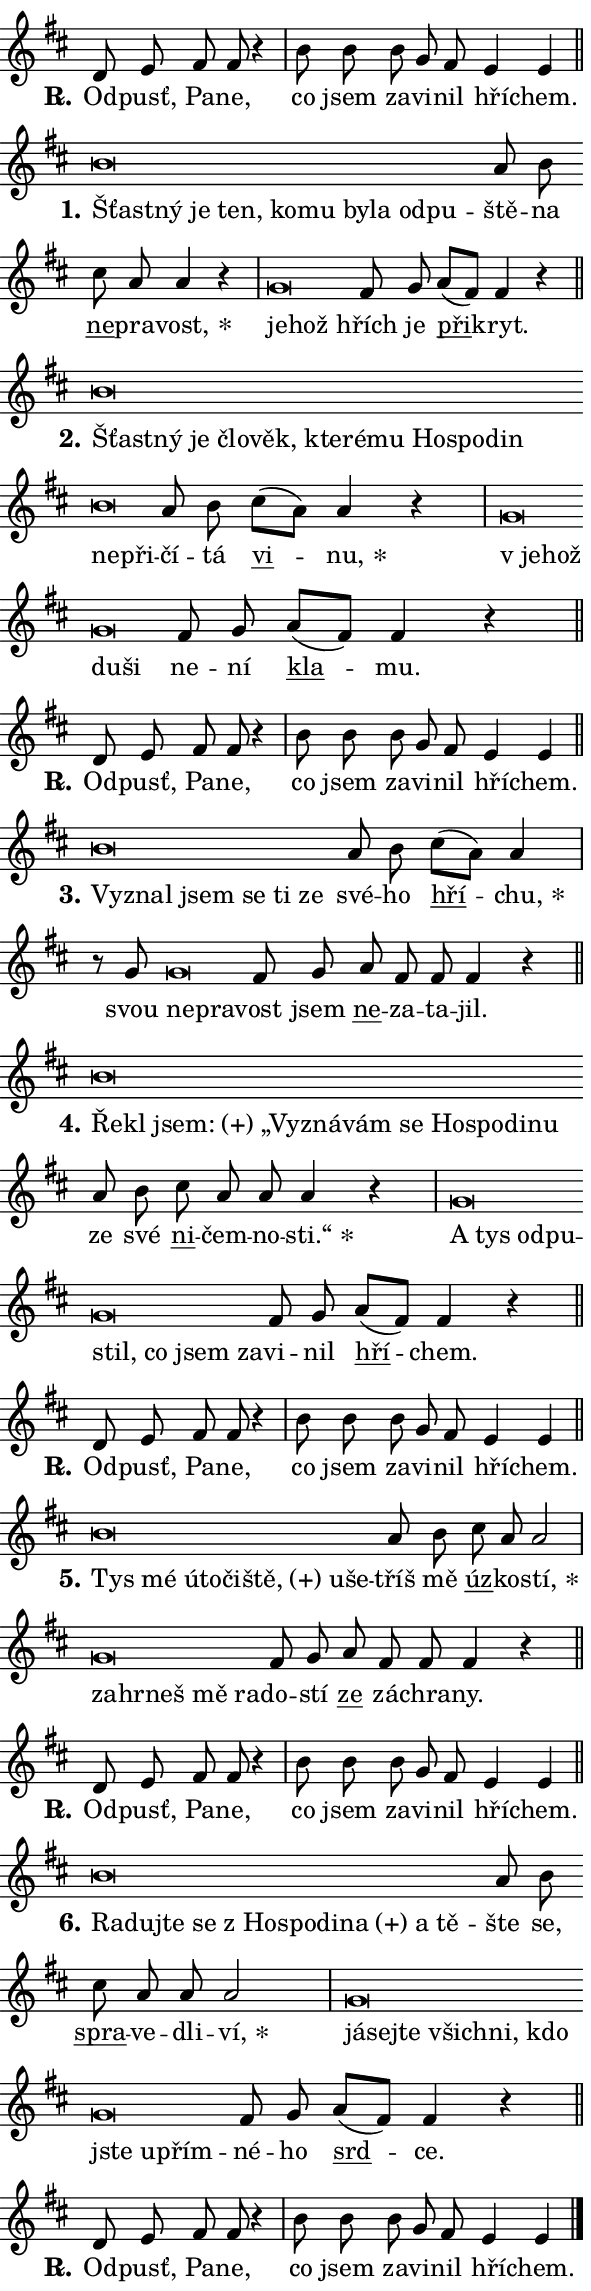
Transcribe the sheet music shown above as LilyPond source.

\version "2.24.0"
\header { tagline = "" }
\paper {
  indent = 0\cm
  top-margin = 0\cm
  right-margin = 0.13\cm % to fit lyric hyphens
  bottom-margin = 0\cm
  left-margin = 0\cm
  paper-width = 10\cm
  page-breaking = #ly:one-page-breaking
  system-system-spacing.basic-distance = #11
  score-system-spacing.basic-distance = #11
  ragged-last = ##f
}


%% Author: Thomas Morley
%% https://lists.gnu.org/archive/html/lilypond-user/2020-05/msg00002.html
#(define (line-position grob)
"Returns position of @var[grob} in current system:
   @code{'start}, if at first time-step
   @code{'end}, if at last time-step
   @code{'middle} otherwise
"
  (let* ((col (ly:item-get-column grob))
         (ln (ly:grob-object col 'left-neighbor))
         (rn (ly:grob-object col 'right-neighbor))
         (col-to-check-left (if (ly:grob? ln) ln col))
         (col-to-check-right (if (ly:grob? rn) rn col))
         (break-dir-left
           (and
             (ly:grob-property col-to-check-left 'non-musical #f)
             (ly:item-break-dir col-to-check-left)))
         (break-dir-right
           (and
             (ly:grob-property col-to-check-right 'non-musical #f)
             (ly:item-break-dir col-to-check-right))))
        (cond ((eqv? 1 break-dir-left) 'start)
              ((eqv? -1 break-dir-right) 'end)
              (else 'middle))))

#(define (tranparent-at-line-position vctor)
  (lambda (grob)
  "Relying on @code{line-position} select the relevant enry from @var{vctor}.
Used to determine transparency,"
    (case (line-position grob)
      ((end) (not (vector-ref vctor 0)))
      ((middle) (not (vector-ref vctor 1)))
      ((start) (not (vector-ref vctor 2))))))

noteHeadBreakVisibility =
#(define-music-function (break-visibility)(vector?)
"Makes @code{NoteHead}s transparent relying on @var{break-visibility}"
#{
  \override NoteHead.transparent =
    #(tranparent-at-line-position break-visibility)
#})

#(define delete-ledgers-for-transparent-note-heads
  (lambda (grob)
    "Reads whether a @code{NoteHead} is transparent.
If so this @code{NoteHead} is removed from @code{'note-heads} from
@var{grob}, which is supposed to be @code{LedgerLineSpanner}.
As a result ledgers are not printed for this @code{NoteHead}"
    (let* ((nhds-array (ly:grob-object grob 'note-heads))
           (nhds-list
             (if (ly:grob-array? nhds-array)
                 (ly:grob-array->list nhds-array)
                 '()))
           ;; Relies on the transparent-property being done before
           ;; Staff.LedgerLineSpanner.after-line-breaking is executed.
           ;; This is fragile ...
           (to-keep
             (remove
               (lambda (nhd)
                 (ly:grob-property nhd 'transparent #f))
               nhds-list)))
      ;; TODO find a better method to iterate over grob-arrays, similiar
      ;; to filter/remove etc for lists
      ;; For now rebuilt from scratch
      (set! (ly:grob-object grob 'note-heads)  '())
      (for-each
        (lambda (nhd)
          (ly:pointer-group-interface::add-grob grob 'note-heads nhd))
        to-keep))))

squashNotes = {
  \override NoteHead.X-extent = #'(-0.2 . 0.2)
  \override NoteHead.Y-extent = #'(-0.75 . 0)
  \override NoteHead.stencil =
    #(lambda (grob)
       (let ((pos (ly:grob-property grob 'staff-position)))
         (begin
           (if (< pos -7) (display "ERROR: Lower brevis then expected\n") (display ""))
           (if (<= pos -6) ly:text-interface::print ly:note-head::print))))
}
unSquashNotes = {
  \revert NoteHead.X-extent
  \revert NoteHead.Y-extent
  \revert NoteHead.stencil
}

hideNotes = \noteHeadBreakVisibility #begin-of-line-visible
unHideNotes = \noteHeadBreakVisibility #all-visible

% work-around for resetting accidentals
% https://lilypond.org/doc/v2.23/Documentation/notation/displaying-rhythms#unmetered-music
cadenzaMeasure = {
  \cadenzaOff
  \partial 1024 s1024
  \cadenzaOn
}

#(define-markup-command (accent layout props text) (markup?)
  "Underline accented syllable"
  (interpret-markup layout props
    #{\markup \override #'(offset . 4.3) \underline { #text }#}))

responsum = \markup \concat {
  "R" \hspace #-1.05 \path #0.1 #'((moveto 0 0.07) (lineto 0.9 0.8)) \hspace #0.05 "."
}

spaceSize = #0.6828661417322834 % exact space size for TeX Gyre Schola

\layout {
  \context {
    \Staff
    \remove "Time_signature_engraver"
    \override LedgerLineSpanner.after-line-breaking = #delete-ledgers-for-transparent-note-heads
  }
  \context {
    \Lyrics {
      \override LyricSpace.minimum-distance = \spaceSize
      \override LyricText.font-name = #"TeX Gyre Schola"
      \override LyricText.font-size = 1
      \override StanzaNumber.font-name = #"TeX Gyre Schola Bold"
      \override StanzaNumber.font-size = 1
    }
  }
  \context {
    \Score 
    \override NoteHead.text =
      #(lambda (grob) 
        (let ((pos (ly:grob-property grob 'staff-position)))
          #{\markup {
            \combine
              \halign #-0.55 \raise #(if (= pos -6) 0 0.5) \override #'(thickness . 2) \draw-line #'(3.2 . 0)
              \musicglyph "noteheads.sM1"
          }#}))
  }
}

% magnetic-lyrics.ily
%
%   written by
%     Jean Abou Samra <jean@abou-samra.fr>
%     Werner Lemberg <wl@gnu.org>
%
%   adapted by
%     Jiri Hon <jiri.hon@gmail.com>
%
% Version 2022-Apr-15

% https://www.mail-archive.com/lilypond-user@gnu.org/msg149350.html

#(define (Left_hyphen_pointer_engraver context)
   "Collect syllable-hyphen-syllable occurrences in lyrics and store
them in properties.  This engraver only looks to the left.  For
example, if the lyrics input is @code{foo -- bar}, it does the
following.

@itemize @bullet
@item
Set the @code{text} property of the @code{LyricHyphen} grob between
@q{foo} and @q{bar} to @code{foo}.

@item
Set the @code{left-hyphen} property of the @code{LyricText} grob with
text @q{foo} to the @code{LyricHyphen} grob between @q{foo} and
@q{bar}.
@end itemize

Use this auxiliary engraver in combination with the
@code{lyric-@/text::@/apply-@/magnetic-@/offset!} hook."
   (let ((hyphen #f)
         (text #f))
     (make-engraver
      (acknowledgers
       ((lyric-syllable-interface engraver grob source-engraver)
        (set! text grob)))
      (end-acknowledgers
       ((lyric-hyphen-interface engraver grob source-engraver)
        ;(when (not (grob::has-interface grob 'lyric-space-interface))
          (set! hyphen grob)));)
      ((stop-translation-timestep engraver)
       (when (and text hyphen)
         (ly:grob-set-object! text 'left-hyphen hyphen))
       (set! text #f)
       (set! hyphen #f)))))

#(define (lyric-text::apply-magnetic-offset! grob)
   "If the space between two syllables is less than the value in
property @code{LyricText@/.details@/.squash-threshold}, move the right
syllable to the left so that it gets concatenated with the left
syllable.

Use this function as a hook for
@code{LyricText@/.after-@/line-@/breaking} if the
@code{Left_@/hyphen_@/pointer_@/engraver} is active."
   (let ((hyphen (ly:grob-object grob 'left-hyphen #f)))
     (when hyphen
       (let ((left-text (ly:spanner-bound hyphen LEFT)))
         (when (grob::has-interface left-text 'lyric-syllable-interface)
           (let* ((common (ly:grob-common-refpoint grob left-text X))
                  (this-x-ext (ly:grob-extent grob common X))
                  (left-x-ext
                   (begin
                     ;; Trigger magnetism for left-text.
                     (ly:grob-property left-text 'after-line-breaking)
                     (ly:grob-extent left-text common X)))
                  ;; `delta` is the gap width between two syllables.
                  (delta (- (interval-start this-x-ext)
                            (interval-end left-x-ext)))
                  (details (ly:grob-property grob 'details))
                  (threshold (assoc-get 'squash-threshold details 0.2)))
             (when (< delta threshold)
               (let* (;; We have to manipulate the input text so that
                      ;; ligatures crossing syllable boundaries are not
                      ;; disabled.  For languages based on the Latin
                      ;; script this is essentially a beautification.
                      ;; However, for non-Western scripts it can be a
                      ;; necessity.
                      (lt (ly:grob-property left-text 'text))
                      (rt (ly:grob-property grob 'text))
                      (is-space (grob::has-interface hyphen 'lyric-space-interface))
                      (space (if is-space " " ""))
                      (extra-delta (if is-space spaceSize 0))
                      ;; Append new syllable.
                      (ltrt-space (if (and (string? lt) (string? rt))
                                (string-append lt space rt)
                                (make-concat-markup (list lt space rt))))
                      ;; Right-align `ltrt` to the right side.
                      (ltrt-space-markup (grob-interpret-markup
                               grob
                               (make-translate-markup
                                (cons (interval-length this-x-ext) 0)
                                (make-right-align-markup ltrt-space)))))
                 (begin
                   ;; Don't print `left-text`.
                   (ly:grob-set-property! left-text 'stencil #f)
                   ;; Set text and stencil (which holds all collected
                   ;; syllables so far) and shift it to the left.
                   (ly:grob-set-property! grob 'text ltrt-space)
                   (ly:grob-set-property! grob 'stencil ltrt-space-markup)
                   (ly:grob-translate-axis! grob (- (- delta extra-delta)) X))))))))))


#(define (lyric-hyphen::displace-bounds-first grob)
   ;; Make very sure this callback isn't triggered too early.
   (let ((left (ly:spanner-bound grob LEFT))
         (right (ly:spanner-bound grob RIGHT)))
     (ly:grob-property left 'after-line-breaking)
     (ly:grob-property right 'after-line-breaking)
     (ly:lyric-hyphen::print grob)))

squashThreshold = #0.4

\layout {
  \context {
    \Lyrics
    \consists #Left_hyphen_pointer_engraver
    \override LyricText.after-line-breaking =
      #lyric-text::apply-magnetic-offset!
    \override LyricHyphen.stencil = #lyric-hyphen::displace-bounds-first
    \override LyricText.details.squash-threshold = \squashThreshold
    \override LyricHyphen.minimum-distance = 0
    \override LyricHyphen.minimum-length = \squashThreshold
  }
}

squashText = \override LyricText.details.squash-threshold = 9999
unSquashText = \override LyricText.details.squash-threshold = \squashThreshold

leftText = \override LyricText.self-alignment-X = #LEFT
unLeftText = \revert LyricText.self-alignment-X

starOffset = #(lambda (grob) 
                (let ((x_offset (ly:self-alignment-interface::aligned-on-x-parent grob)))
                  (if (= x_offset 0) 0 (+ x_offset 1.2))))

star = #(define-music-function (syllable)(string?)
"Append star separator at the end of a syllable"
#{
  \once \override LyricText.X-offset = #starOffset
  \lyricmode { \markup {
    #syllable
    \override #'((font-name . "TeX Gyre Schola Bold")) \hspace #0.2 \lower #0.65 \larger "*"
  } }
#})

starAccent = #(define-music-function (syllable)(string?)
"Append star separator at the end of a syllable and make accent"
#{
  \once \override LyricText.X-offset = #starOffset
  \lyricmode { \markup {
    \accent #syllable
    \override #'((font-name . "TeX Gyre Schola Bold")) \hspace #0.2 \lower #0.65 \larger "*"
  } }
#})

breath = #(define-music-function (syllable)(string?)
"Append breathing indicator at the end of a syllable"
#{
  \lyricmode { \markup { #syllable "+" } }
#})

optionalBreath = #(define-music-function (syllable)(string?)
"Append optional breathing indicator at the end of a syllable"
#{
  \lyricmode { \markup { #syllable "(+)" } }
#})


\score {
    <<
        \new Voice = "melody" { \cadenzaOn \key d \major \relative { d'8 e fis fis r4 \cadenzaMeasure \bar "|" b8 b \bar "" b g fis e4 e \cadenzaMeasure \bar "||" \break } }
        \new Lyrics \lyricsto "melody" { \lyricmode { \set stanza = \responsum
Od -- pusť, Pa -- ne, co jsem za -- vi -- nil hří -- chem. } }
    >>
    \layout {}
}

\score {
    <<
        \new Voice = "melody" { \cadenzaOn \key d \major \relative { \squashNotes b'\breve*1/16 \hideNotes \breve*1/16 \bar "" \breve*1/16 \bar "" \breve*1/16 \bar "" \breve*1/16 \bar "" \breve*1/16 \bar "" \breve*1/16 \bar "" \breve*1/16 \bar "" \breve*1/16 \breve*1/16 \bar "" \unHideNotes \unSquashNotes a8 b \bar "" cis a a4 r \cadenzaMeasure \bar "|" \squashNotes g\breve*1/16 \hideNotes \breve*1/16 \bar "" \unHideNotes \unSquashNotes fis8 g \bar "" a[( fis)] fis4 r \cadenzaMeasure \bar "||" \break } }
        \new Lyrics \lyricsto "melody" { \lyricmode { \set stanza = "1."
\leftText Šťast -- \squashText ný je ten, ko -- mu by -- la od -- pu -- \unLeftText \unSquashText ště -- na \markup \accent ne -- pra -- \star vost, \leftText je -- \squashText hož \unLeftText \unSquashText hřích je \markup \accent při -- kryt. } }
    >>
    \layout {}
}

\score {
    <<
        \new Voice = "melody" { \cadenzaOn \key d \major \relative { \squashNotes b'\breve*1/16 \hideNotes \breve*1/16 \bar "" \breve*1/16 \bar "" \breve*1/16 \bar "" \breve*1/16 \bar "" \breve*1/16 \bar "" \breve*1/16 \bar "" \breve*1/16 \bar "" \breve*1/16 \bar "" \breve*1/16 \bar "" \breve*1/16 \bar "" \breve*1/16 \breve*1/16 \bar "" \unHideNotes \unSquashNotes a8 b \bar "" cis[( a)] a4 r \cadenzaMeasure \bar "|" \squashNotes g\breve*1/16 \hideNotes \breve*1/16 \bar "" \breve*1/16 \breve*1/16 \bar "" \unHideNotes \unSquashNotes fis8 g \bar "" a[( fis)] fis4 r \cadenzaMeasure \bar "||" \break } }
        \new Lyrics \lyricsto "melody" { \lyricmode { \set stanza = "2."
\leftText Šťast -- \squashText ný je člo -- věk, kte -- ré -- mu Ho -- spo -- din ne -- při -- \unLeftText \unSquashText čí -- tá \markup \accent vi -- \star nu, \leftText "v je" -- \squashText hož du -- ši \unLeftText \unSquashText ne -- ní \markup \accent kla -- mu. } }
    >>
    \layout {}
}

\score {
    <<
        \new Voice = "melody" { \cadenzaOn \key d \major \relative { d'8 e fis fis r4 \cadenzaMeasure \bar "|" b8 b \bar "" b g fis e4 e \cadenzaMeasure \bar "||" \break } }
        \new Lyrics \lyricsto "melody" { \lyricmode { \set stanza = \responsum
Od -- pusť, Pa -- ne, co jsem za -- vi -- nil hří -- chem. } }
    >>
    \layout {}
}

\score {
    <<
        \new Voice = "melody" { \cadenzaOn \key d \major \relative { \squashNotes b'\breve*1/16 \hideNotes \breve*1/16 \bar "" \breve*1/16 \bar "" \breve*1/16 \bar "" \breve*1/16 \breve*1/16 \bar "" \unHideNotes \unSquashNotes a8 b \bar "" cis[( a)] a4 \cadenzaMeasure \bar "|" r8 g8 \squashNotes g\breve*1/16 \hideNotes \breve*1/16 \bar "" \unHideNotes \unSquashNotes fis8 g \bar "" a fis fis fis4 r \cadenzaMeasure \bar "||" \break } }
        \new Lyrics \lyricsto "melody" { \lyricmode { \set stanza = "3."
\leftText Vy -- \squashText znal jsem se ti ze \unLeftText \unSquashText své -- ho \markup \accent hří -- \star chu, svou \leftText ne -- \squashText pra -- \unLeftText \unSquashText vost jsem \markup \accent ne -- za -- ta -- jil. } }
    >>
    \layout {}
}

\score {
    <<
        \new Voice = "melody" { \cadenzaOn \key d \major \relative { \squashNotes b'\breve*1/16 \hideNotes \breve*1/16 \bar "" \breve*1/16 \bar "" \breve*1/16 \bar "" \breve*1/16 \bar "" \breve*1/16 \bar "" \breve*1/16 \bar "" \breve*1/16 \bar "" \breve*1/16 \bar "" \breve*1/16 \breve*1/16 \bar "" \unHideNotes \unSquashNotes a8 b \bar "" cis a a a4 r \cadenzaMeasure \bar "|" \squashNotes g\breve*1/16 \hideNotes \breve*1/16 \bar "" \breve*1/16 \bar "" \breve*1/16 \bar "" \breve*1/16 \bar "" \breve*1/16 \bar "" \breve*1/16 \breve*1/16 \bar "" \unHideNotes \unSquashNotes fis8 g \bar "" a[( fis)] fis4 r \cadenzaMeasure \bar "||" \break } }
        \new Lyrics \lyricsto "melody" { \lyricmode { \set stanza = "4."
\leftText Ře -- \squashText kl \optionalBreath jsem: „Vy -- zná -- vám se Ho -- spo -- di -- nu \unLeftText \unSquashText ze své \markup \accent ni -- čem -- no -- \star sti.“ \leftText A \squashText tys od -- pu -- stil, co jsem za -- \unLeftText \unSquashText vi -- nil \markup \accent hří -- chem. } }
    >>
    \layout {}
}

\score {
    <<
        \new Voice = "melody" { \cadenzaOn \key d \major \relative { d'8 e fis fis r4 \cadenzaMeasure \bar "|" b8 b \bar "" b g fis e4 e \cadenzaMeasure \bar "||" \break } }
        \new Lyrics \lyricsto "melody" { \lyricmode { \set stanza = \responsum
Od -- pusť, Pa -- ne, co jsem za -- vi -- nil hří -- chem. } }
    >>
    \layout {}
}

\score {
    <<
        \new Voice = "melody" { \cadenzaOn \key d \major \relative { \squashNotes b'\breve*1/16 \hideNotes \breve*1/16 \bar "" \breve*1/16 \bar "" \breve*1/16 \bar "" \breve*1/16 \bar "" \breve*1/16 \bar "" \breve*1/16 \breve*1/16 \bar "" \unHideNotes \unSquashNotes a8 b \bar "" cis a a2 \cadenzaMeasure \bar "|" \squashNotes g\breve*1/16 \hideNotes \breve*1/16 \bar "" \breve*1/16 \bar "" \breve*1/16 \breve*1/16 \bar "" \unHideNotes \unSquashNotes fis8 g \bar "" a fis fis fis4 r \cadenzaMeasure \bar "||" \break } }
        \new Lyrics \lyricsto "melody" { \lyricmode { \set stanza = "5."
\leftText Tys \squashText mé ú -- to -- či -- \optionalBreath ště, u -- še -- \unLeftText \unSquashText tříš mě \markup \accent úz -- ko -- \star stí, \leftText za -- \squashText hr -- neš mě ra -- \unLeftText \unSquashText do -- stí \markup \accent ze zá -- chra -- ny. } }
    >>
    \layout {}
}

\score {
    <<
        \new Voice = "melody" { \cadenzaOn \key d \major \relative { d'8 e fis fis r4 \cadenzaMeasure \bar "|" b8 b \bar "" b g fis e4 e \cadenzaMeasure \bar "||" \break } }
        \new Lyrics \lyricsto "melody" { \lyricmode { \set stanza = \responsum
Od -- pusť, Pa -- ne, co jsem za -- vi -- nil hří -- chem. } }
    >>
    \layout {}
}

\score {
    <<
        \new Voice = "melody" { \cadenzaOn \key d \major \relative { \squashNotes b'\breve*1/16 \hideNotes \breve*1/16 \bar "" \breve*1/16 \bar "" \breve*1/16 \bar "" \breve*1/16 \bar "" \breve*1/16 \bar "" \breve*1/16 \bar "" \breve*1/16 \bar "" \breve*1/16 \breve*1/16 \bar "" \unHideNotes \unSquashNotes a8 b \bar "" cis a a a2 \cadenzaMeasure \bar "|" \squashNotes g\breve*1/16 \hideNotes \breve*1/16 \bar "" \breve*1/16 \bar "" \breve*1/16 \bar "" \breve*1/16 \bar "" \breve*1/16 \bar "" \breve*1/16 \bar "" \breve*1/16 \breve*1/16 \bar "" \unHideNotes \unSquashNotes fis8 g \bar "" a[( fis)] fis4 r \cadenzaMeasure \bar "||" \break } }
        \new Lyrics \lyricsto "melody" { \lyricmode { \set stanza = "6."
\leftText Ra -- \squashText duj -- te se "z Ho" -- spo -- di -- \optionalBreath na a tě -- \unLeftText \unSquashText šte se, \markup \accent spra -- ve -- dli -- \star ví, \leftText já -- \squashText sej -- te všich -- ni, kdo jste u -- přím -- \unLeftText \unSquashText né -- ho \markup \accent srd -- ce. } }
    >>
    \layout {}
}

\score {
    <<
        \new Voice = "melody" { \cadenzaOn \key d \major \relative { d'8 e fis fis r4 \cadenzaMeasure \bar "|" b8 b \bar "" b g fis e4 e \cadenzaMeasure \bar "||" \break } \bar "|." }
        \new Lyrics \lyricsto "melody" { \lyricmode { \set stanza = \responsum
Od -- pusť, Pa -- ne, co jsem za -- vi -- nil hří -- chem. } }
    >>
    \layout {}
}
